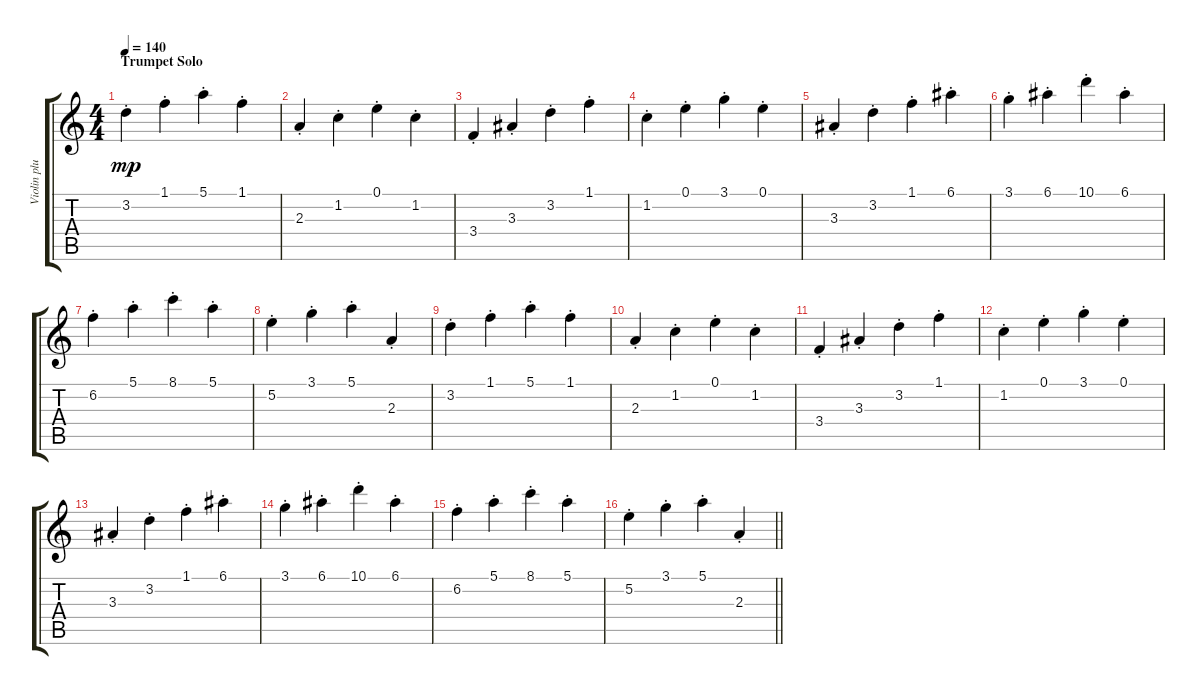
\track ("Violin plucking" "Violin plu") {instrument electricguitarjazz}
\staff {score tabs}
\tuning (E4 B3 G3 D3 A2 E2) {hide}
\ts (4 4)
\section ("" "Trumpet Solo")
\tempo 140
\clef g2
\ks c
3.2{st}.4{dy mp} 1.1{st}.4 5.1{st}.4 1.1{st}.4 |
2.3{st}.4 1.2{st}.4 0.1{st}.4 1.2{st}.4 |
3.4{st}.4 3.3{st}.4 3.2{st}.4 1.1{st}.4 |
1.2{st}.4 0.1{st}.4 3.1{st}.4 0.1{st}.4 |
3.3{st}.4 3.2{st}.4 1.1{st}.4 6.1{st}.4 |
3.1{st}.4 6.1{st}.4 10.1{st}.4 6.1{st}.4 |
6.2{st}.4 5.1{st}.4 8.1{st}.4 5.1{st}.4 |
5.2{st}.4 3.1{st}.4 5.1{st}.4 2.3{st}.4 |
3.2{st}.4 1.1{st}.4 5.1{st}.4 1.1{st}.4 |
2.3{st}.4 1.2{st}.4 0.1{st}.4 1.2{st}.4 |
3.4{st}.4 3.3{st}.4 3.2{st}.4 1.1{st}.4 |
1.2{st}.4 0.1{st}.4 3.1{st}.4 0.1{st}.4 |
3.3{st}.4 3.2{st}.4 1.1{st}.4 6.1{st}.4 |
3.1{st}.4 6.1{st}.4 10.1{st}.4 6.1{st}.4 |
6.2{st}.4 5.1{st}.4 8.1{st}.4 5.1{st}.4 |
\barLineRight lightlight
5.2{st}.4 3.1{st}.4 5.1{st}.4 2.3{st}.4
